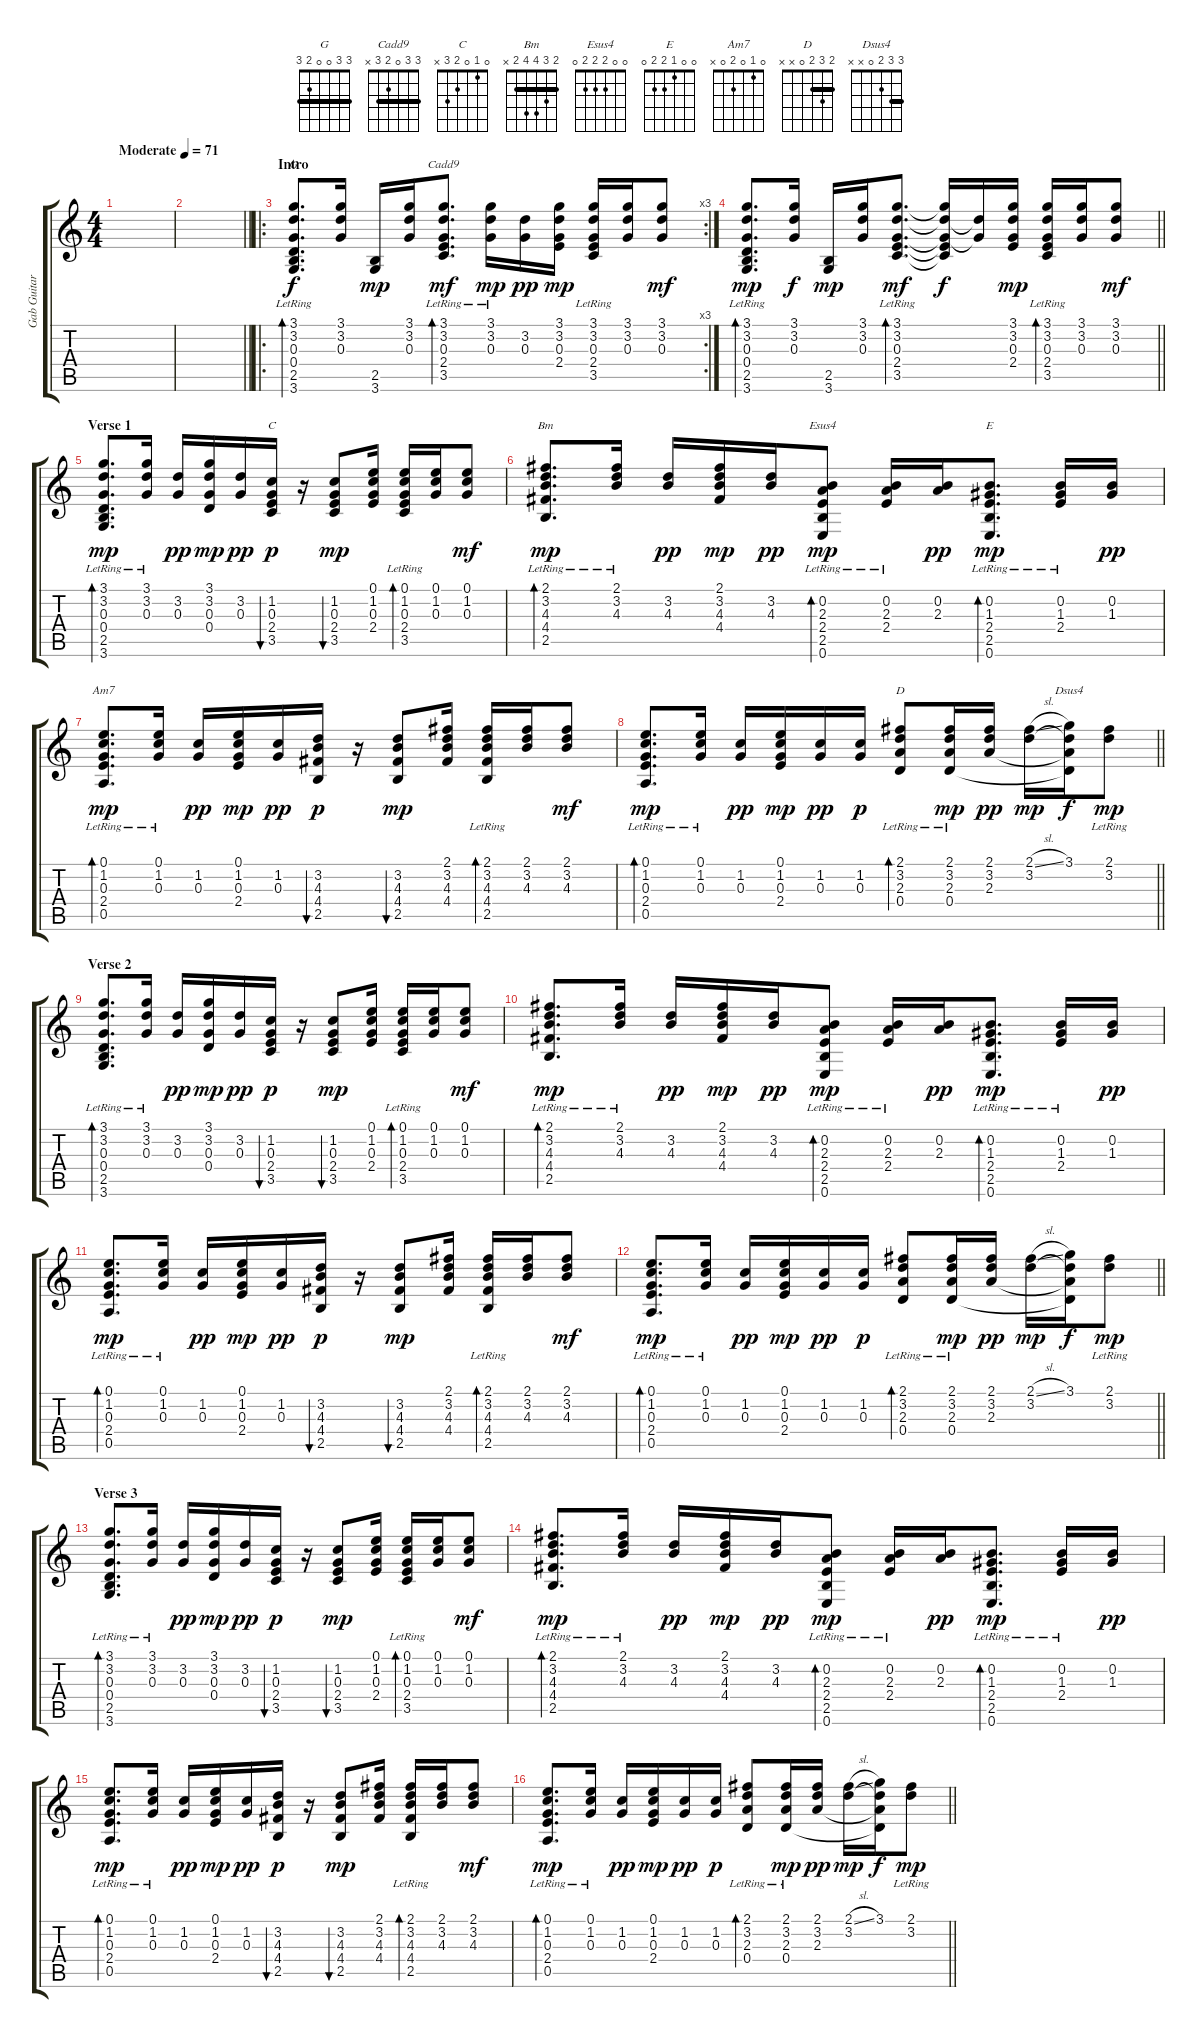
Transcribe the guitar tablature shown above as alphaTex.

\track ("Gab Guitar" "Gab Guitar") {instrument acousticguitarsteel}
\staff {score tabs}
\tuning (E4 B3 G3 D3 A2 E2) {hide}
\chord ("G" 3 3 0 0 2 3) {barre 3}
\chord ("Cadd9" 3 3 0 2 3 x) {barre 3}
\chord ("C" 0 1 0 2 3 x)
\chord ("Bm" 2 3 4 4 2 x) {barre 2}
\chord ("Esus4" 0 0 2 2 2 0)
\chord ("E" 0 0 1 2 2 0)
\chord ("Am7" 0 1 0 2 0 x)
\chord ("D" 2 3 2 0 x x) {barre 2}
\chord ("Dsus4" 3 3 2 0 x x) {barre 3}
\ts (4 4)
\tempo (71 "Moderate")
\clef g2
\ks c
|
\barLineRight lightlight
|
\ro
\rc 3
\section ("" "Intro")
(3.1{lr} 3.2{lr} 0.3{lr} 0.4{lr} 2.5{lr} 3.6{lr}).8{d bd 60 ch "G"} (3.1 3.2 0.3).16{dy f} (2.5 3.6).16{dy mp} (3.1 3.2 0.3).16 (3.1{lr} 3.2{lr} 0.3{lr} 2.4{lr} 3.5{lr}).8{d bd 60 ch "Cadd9" dy mf} (3.1{lr} 3.2{lr} 0.3{lr}).16{dy mp} (3.2 0.3).16{dy pp} (3.1 3.2 0.3 2.4).16{dy mp} (3.1{lr} 3.2{lr} 0.3{lr} 2.4{lr} 3.5{lr}).16 (3.1 3.2 0.3).16 (3.1 3.2 0.3).8{dy mf} |
\barLineRight lightlight
(3.1{lr} 3.2{lr} 0.3{lr} 0.4{lr} 2.5{lr} 3.6{lr}).8{d bd 60 dy mp} (3.1 3.2 0.3).16{dy f} (2.5 3.6).16{dy mp} (3.1 3.2 0.3).16 (3.1{lr} 3.2{lr} 0.3{lr} 2.4{lr} 3.5{lr}).8{d bd 60 dy mf} (3.1{t} 3.2{t} 0.3{t} 2.4{t} 3.5{t}).16{dy f} (3.2{t} 0.3{t}).16 (3.1 3.2 0.3 2.4).16{dy mp} (3.1{lr} 3.2{lr} 0.3{lr} 2.4{lr} 3.5{lr}).16{bd 60} (3.1 3.2 0.3).16 (3.1 3.2 0.3).8{dy mf} |
\section ("" "Verse 1")
(3.1{lr} 3.2{lr} 0.3{lr} 0.4{lr} 2.5{lr} 3.6{lr}).8{d bd 60 dy mp} (3.1{lr} 3.2{lr} 0.3{lr}).16 (3.2 0.3).16{dy pp} (3.1 3.2 0.3 0.4).16{dy mp} (3.2 0.3).16{dy pp} (1.2 0.3 2.4 3.5).16{bu 60 ch "C" dy p} r.16 (1.2 0.3 2.4 3.5).8{bu 60 dy mp} (0.1 1.2 0.3 2.4).16 (0.1{lr} 1.2{lr} 0.3{lr} 2.4{lr} 3.5{lr}).16{bd 60} (0.1 1.2 0.3).16 (0.1 1.2 0.3).8{dy mf} |
(2.1{lr} 3.2{lr} 4.3{lr} 4.4{lr} 2.5{lr}).8{d bd 30 ch "Bm" dy mp} (2.1{lr} 3.2{lr} 4.3{lr}).16 (3.2 4.3).16{dy pp} (2.1 3.2 4.3 4.4).16{dy mp} (3.2 4.3).16{dy pp} (0.2 2.3{lr} 2.4{lr} 2.5{lr} 0.6).8{bd 30 ch "Esus4" dy mp} (0.2{lr} 2.3{lr} 2.4).16 (0.2 2.3).16{dy pp} (0.2 1.3{lr} 2.4{lr} 2.5{lr} 0.6).8{d bd 60 ch "E" dy mp} (0.2{lr} 1.3{lr} 2.4).16 (0.2 1.3).16{dy pp} |
(0.1{lr} 1.2{lr} 0.3{lr} 2.4{lr} 0.5{lr}).8{d bd 30 ch "Am7" dy mp} (0.1{lr} 1.2{lr} 0.3{lr}).16 (1.2 0.3).16{dy pp} (0.1 1.2 0.3 2.4).16{dy mp} (1.2 0.3).16{dy pp} (3.2 4.3 4.4 2.5).16{bu 60 dy p} r.16 (3.2 4.3 4.4 2.5).8{bu 60 dy mp} (2.1 3.2 4.3 4.4).16 (2.1{lr} 3.2{lr} 4.3{lr} 4.4{lr} 2.5{lr}).16{bd 60} (2.1 3.2 4.3).16 (2.1 3.2 4.3).8{dy mf} |
\barLineRight lightlight
(0.1{lr} 1.2{lr} 0.3{lr} 2.4{lr} 0.5{lr}).8{d bd 30 dy mp} (0.1{lr} 1.2{lr} 0.3{lr}).16 (1.2 0.3).16{dy pp} (0.1 1.2 0.3 2.4).16{dy mp} (1.2 0.3).16{dy pp} (1.2 0.3).16{dy p} (2.1 3.2 2.3{lr} 0.4{lr}).8{bd 30 ch "D"} (2.1 3.2{lr} 2.3{lr} 0.4).16{dy mp} (2.1 3.2 2.3).16{dy pp} (2.1{sl} 3.2).16{dy mp} (3.1 3.2{t} 2.3{t} 0.4{t}).16{ch "Dsus4" dy f} (2.1 3.2{lr}).8{dy mp} |
\section ("" "Verse 2")
(3.1{lr} 3.2{lr} 0.3{lr} 0.4{lr} 2.5{lr} 3.6{lr}).8{d bd 60} (3.1{lr} 3.2{lr} 0.3{lr}).16 (3.2 0.3).16{dy pp} (3.1 3.2 0.3 0.4).16{dy mp} (3.2 0.3).16{dy pp} (1.2 0.3 2.4 3.5).16{bu 60 dy p} r.16 (1.2 0.3 2.4 3.5).8{bu 60 dy mp} (0.1 1.2 0.3 2.4).16 (0.1{lr} 1.2{lr} 0.3{lr} 2.4{lr} 3.5{lr}).16{bd 60} (0.1 1.2 0.3).16 (0.1 1.2 0.3).8{dy mf} |
(2.1{lr} 3.2{lr} 4.3{lr} 4.4{lr} 2.5{lr}).8{d bd 30 dy mp} (2.1{lr} 3.2{lr} 4.3{lr}).16 (3.2 4.3).16{dy pp} (2.1 3.2 4.3 4.4).16{dy mp} (3.2 4.3).16{dy pp} (0.2 2.3{lr} 2.4{lr} 2.5{lr} 0.6).8{bd 30 dy mp} (0.2{lr} 2.3{lr} 2.4).16 (0.2 2.3).16{dy pp} (0.2 1.3{lr} 2.4{lr} 2.5{lr} 0.6).8{d bd 60 dy mp} (0.2{lr} 1.3{lr} 2.4).16 (0.2 1.3).16{dy pp} |
(0.1{lr} 1.2{lr} 0.3{lr} 2.4{lr} 0.5{lr}).8{d bd 30 dy mp} (0.1{lr} 1.2{lr} 0.3{lr}).16 (1.2 0.3).16{dy pp} (0.1 1.2 0.3 2.4).16{dy mp} (1.2 0.3).16{dy pp} (3.2 4.3 4.4 2.5).16{bu 60 dy p} r.16 (3.2 4.3 4.4 2.5).8{bu 60 dy mp} (2.1 3.2 4.3 4.4).16 (2.1{lr} 3.2{lr} 4.3{lr} 4.4{lr} 2.5{lr}).16{bd 60} (2.1 3.2 4.3).16 (2.1 3.2 4.3).8{dy mf} |
\barLineRight lightlight
(0.1{lr} 1.2{lr} 0.3{lr} 2.4{lr} 0.5{lr}).8{d bd 30 dy mp} (0.1{lr} 1.2{lr} 0.3{lr}).16 (1.2 0.3).16{dy pp} (0.1 1.2 0.3 2.4).16{dy mp} (1.2 0.3).16{dy pp} (1.2 0.3).16{dy p} (2.1 3.2 2.3{lr} 0.4{lr}).8{bd 30} (2.1 3.2{lr} 2.3{lr} 0.4).16{dy mp} (2.1 3.2 2.3).16{dy pp} (2.1{sl} 3.2).16{dy mp} (3.1 3.2{t} 2.3{t} 0.4{t}).16{dy f} (2.1 3.2{lr}).8{dy mp} |
\section ("" "Verse 3")
(3.1{lr} 3.2{lr} 0.3{lr} 0.4{lr} 2.5{lr} 3.6{lr}).8{d bd 60} (3.1{lr} 3.2{lr} 0.3{lr}).16 (3.2 0.3).16{dy pp} (3.1 3.2 0.3 0.4).16{dy mp} (3.2 0.3).16{dy pp} (1.2 0.3 2.4 3.5).16{bu 60 dy p} r.16 (1.2 0.3 2.4 3.5).8{bu 60 dy mp} (0.1 1.2 0.3 2.4).16 (0.1{lr} 1.2{lr} 0.3{lr} 2.4{lr} 3.5{lr}).16{bd 60} (0.1 1.2 0.3).16 (0.1 1.2 0.3).8{dy mf} |
(2.1{lr} 3.2{lr} 4.3{lr} 4.4{lr} 2.5{lr}).8{d bd 30 dy mp} (2.1{lr} 3.2{lr} 4.3{lr}).16 (3.2 4.3).16{dy pp} (2.1 3.2 4.3 4.4).16{dy mp} (3.2 4.3).16{dy pp} (0.2 2.3{lr} 2.4{lr} 2.5{lr} 0.6).8{bd 30 dy mp} (0.2{lr} 2.3{lr} 2.4).16 (0.2 2.3).16{dy pp} (0.2 1.3{lr} 2.4{lr} 2.5{lr} 0.6).8{d bd 60 dy mp} (0.2{lr} 1.3{lr} 2.4).16 (0.2 1.3).16{dy pp} |
(0.1{lr} 1.2{lr} 0.3{lr} 2.4{lr} 0.5{lr}).8{d bd 30 dy mp} (0.1{lr} 1.2{lr} 0.3{lr}).16 (1.2 0.3).16{dy pp} (0.1 1.2 0.3 2.4).16{dy mp} (1.2 0.3).16{dy pp} (3.2 4.3 4.4 2.5).16{bu 60 dy p} r.16 (3.2 4.3 4.4 2.5).8{bu 60 dy mp} (2.1 3.2 4.3 4.4).16 (2.1{lr} 3.2{lr} 4.3{lr} 4.4{lr} 2.5{lr}).16{bd 60} (2.1 3.2 4.3).16 (2.1 3.2 4.3).8{dy mf} |
\barLineRight lightlight
(0.1{lr} 1.2{lr} 0.3{lr} 2.4{lr} 0.5{lr}).8{d bd 30 dy mp} (0.1{lr} 1.2{lr} 0.3{lr}).16 (1.2 0.3).16{dy pp} (0.1 1.2 0.3 2.4).16{dy mp} (1.2 0.3).16{dy pp} (1.2 0.3).16{dy p} (2.1 3.2 2.3{lr} 0.4{lr}).8{bd 30} (2.1 3.2{lr} 2.3{lr} 0.4).16{dy mp} (2.1 3.2 2.3).16{dy pp} (2.1{sl} 3.2).16{dy mp} (3.1 3.2{t} 2.3{t} 0.4{t}).16{dy f} (2.1 3.2{lr}).8{dy mp}
